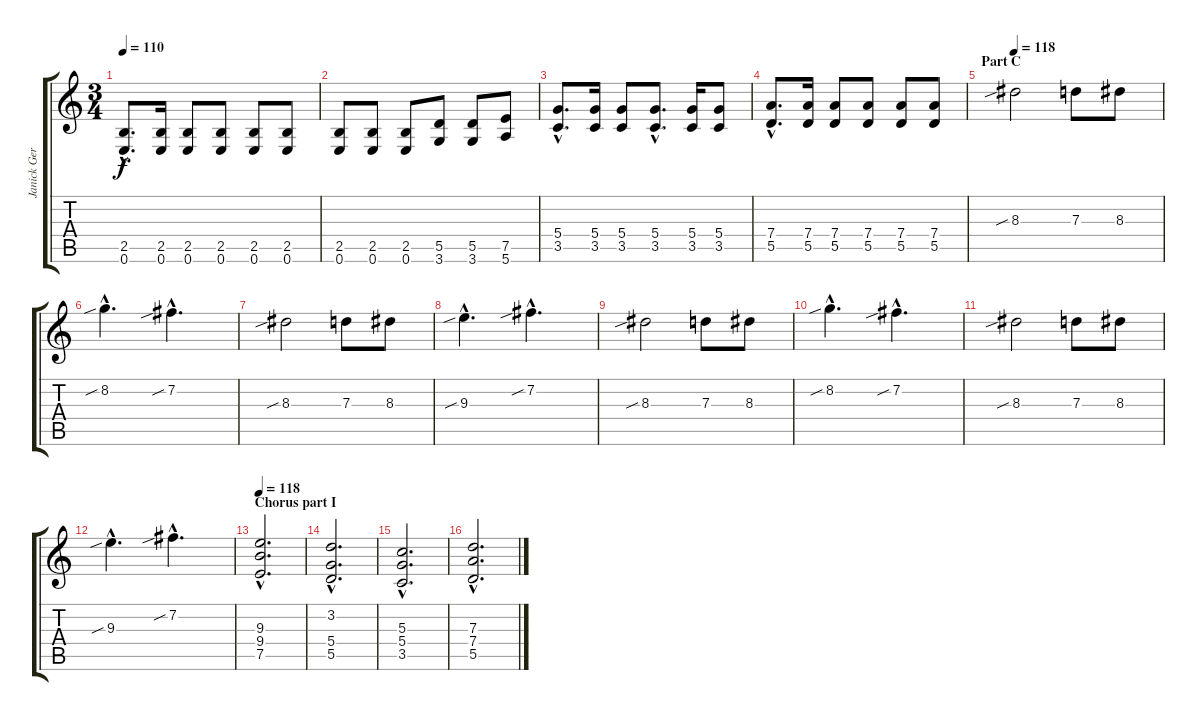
\track ("Janick Gers" "Janick Ger") {instrument distortionguitar}
\staff {score tabs}
\tuning (E4 B3 G3 D3 A2 E2) {hide}
\ts (3 4)
\tempo 110
\clef g2
\ks c
(2.5{hac} 0.6{hac}).8{d dy f} (2.5 0.6).16 (2.5 0.6).8 (2.5 0.6).8 (2.5 0.6).8 (2.5 0.6).8 |
(2.5 0.6).8 (2.5 0.6).8 (2.5 0.6).8 (5.5 3.6).8 (5.5 3.6).8 (7.5 5.6).8 |
(5.4{hac} 3.5{hac}).8{d} (5.4 3.5).16 (5.4 3.5).8 (5.4{hac} 3.5{hac}).8{d} (5.4 3.5).16 (5.4 3.5).8 |
(7.4{hac} 5.5{hac}).8{d} (7.4 5.5).16 (7.4 5.5).8 (7.4 5.5).8 (7.4 5.5).8 (7.4 5.5).8 |
\section ("" "Part C")
\tempo 118
8.3{sib}.2{volume 16} 7.3.8 8.3.8 |
8.2{sib hac}.4{d} 7.2{sib hac}.4{d} |
8.3{sib}.2 7.3.8 8.3.8 |
9.3{sib hac}.4{d} 7.2{sib hac}.4{d} |
8.3{sib}.2 7.3.8 8.3.8 |
8.2{sib hac}.4{d} 7.2{sib hac}.4{d} |
8.3{sib}.2 7.3.8 8.3.8 |
9.3{sib hac}.4{d} 7.2{sib hac}.4{d} |
\section ("" "Chorus part I")
\tempo 118
(9.3{hac} 9.4{hac} 7.5{hac}).2{d volume 13} |
(3.2{hac} 5.4{hac} 5.5{hac}).2{d} |
(5.3{hac} 5.4{hac} 3.5{hac}).2{d} |
(7.3{hac} 7.4{hac} 5.5{hac}).2{d}
